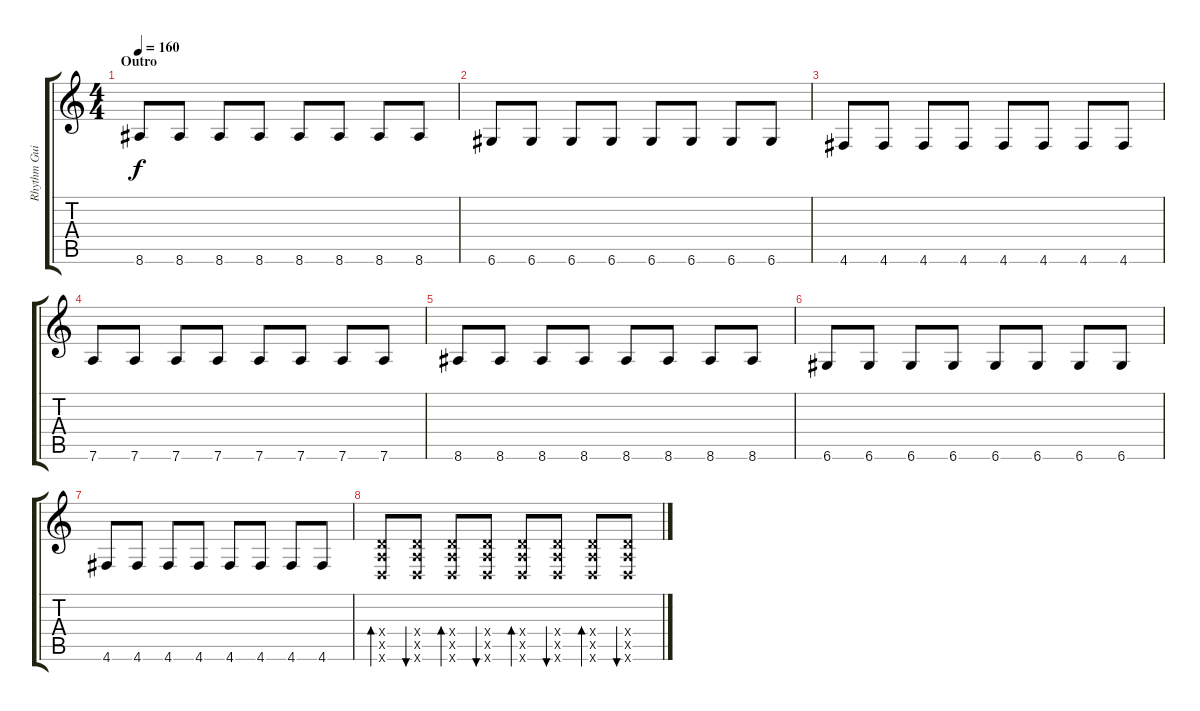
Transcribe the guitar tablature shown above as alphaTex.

\track ("Rhythm Guitar (Distortion)" "Rhythm Gui") {instrument distortionguitar}
\staff {score tabs}
\tuning (E4 B3 G3 D3 A2 D2) {hide}
\ts (4 4)
\section ("" "Outro")
\tempo 160
\clef g2
\ks c
8.6.8{dy f} 8.6.8 8.6.8 8.6.8 8.6.8 8.6.8 8.6.8 8.6.8 |
6.6.8 6.6.8 6.6.8 6.6.8 6.6.8 6.6.8 6.6.8 6.6.8 |
4.6.8 4.6.8 4.6.8 4.6.8 4.6.8 4.6.8 4.6.8 4.6.8 |
7.6.8 7.6.8 7.6.8 7.6.8 7.6.8 7.6.8 7.6.8 7.6.8 |
8.6.8 8.6.8 8.6.8 8.6.8 8.6.8 8.6.8 8.6.8 8.6.8 |
6.6.8 6.6.8 6.6.8 6.6.8 6.6.8 6.6.8 6.6.8 6.6.8 |
4.6.8 4.6.8 4.6.8 4.6.8 4.6.8 4.6.8 4.6.8 4.6.8 |
(0.4{x} 0.5{x} 0.6{x}).8{bd 60} (0.4{x} 0.5{x} 0.6{x}).8{bu 60} (0.4{x} 0.5{x} 0.6{x}).8{bd 60} (0.4{x} 0.5{x} 0.6{x}).8{bu 60} (0.4{x} 0.5{x} 0.6{x}).8{bd 60} (0.4{x} 0.5{x} 0.6{x}).8{bu 60} (0.4{x} 0.5{x} 0.6{x}).8{bd 60} (0.4{x} 0.5{x} 0.6{x}).8{bu 60}
